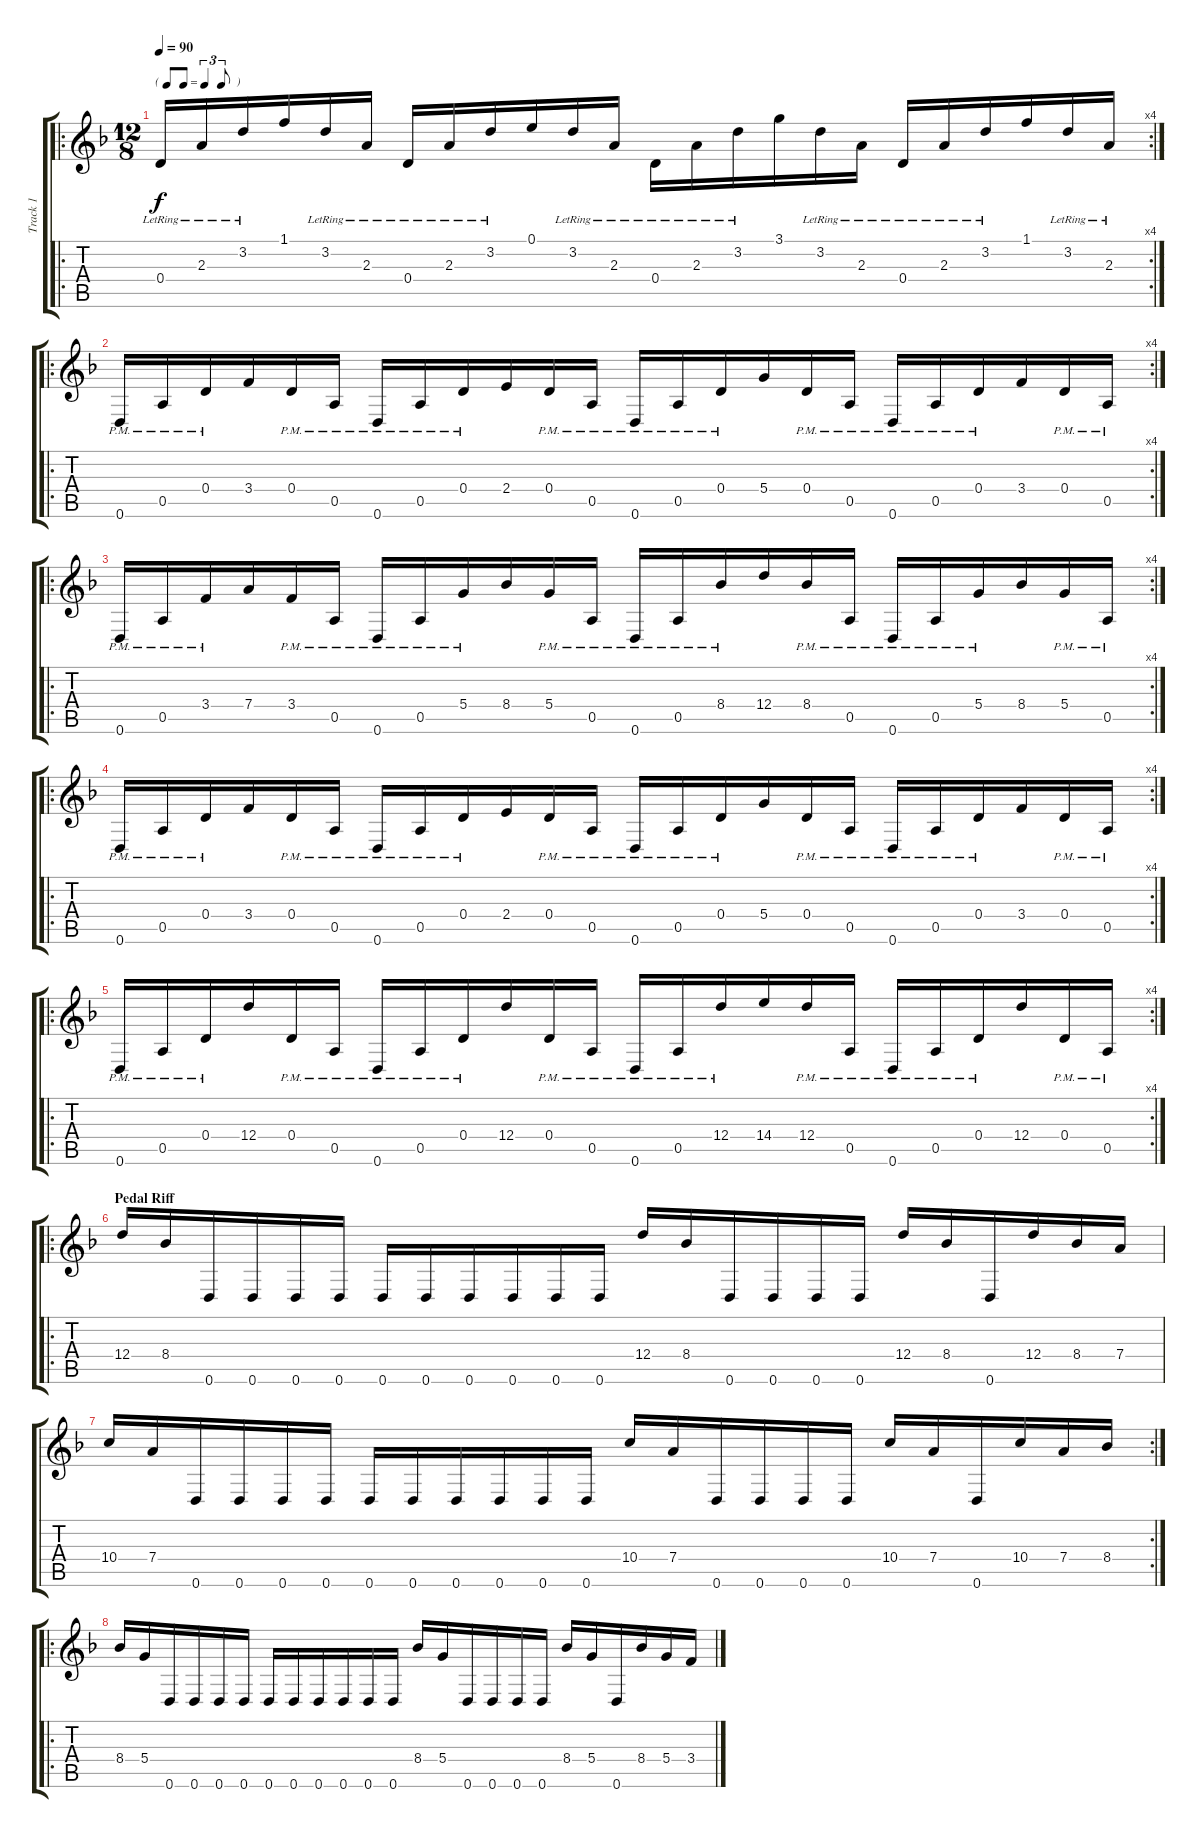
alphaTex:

\track ("Track 1" "Track 1") {instrument overdrivenguitar}
\staff {score tabs}
\tuning (E4 B3 G3 D3 A2 D2) {hide}
\ro
\rc 4
\ts (12 8)
\tf triplet8th
\tempo 90
\clef g2
\ks dminor
0.4{lr}.16{dy f} 2.3{lr}.16 3.2{lr}.16 1.1.16 3.2{lr}.16 2.3{lr}.16 0.4{lr}.16 2.3{lr}.16 3.2{lr}.16 0.1.16 3.2{lr}.16 2.3{lr}.16 0.4{lr}.16 2.3{lr}.16 3.2{lr}.16 3.1.16 3.2{lr}.16 2.3{lr}.16 0.4{lr}.16 2.3{lr}.16 3.2{lr}.16 1.1.16 3.2{lr}.16 2.3{lr}.16 |
\ro
\rc 4
0.6{pm}.16 0.5{pm}.16 0.4{pm}.16 3.4.16 0.4{pm}.16 0.5{pm}.16 0.6{pm}.16 0.5{pm}.16 0.4{pm}.16 2.4.16 0.4{pm}.16 0.5{pm}.16 0.6{pm}.16 0.5{pm}.16 0.4{pm}.16 5.4.16 0.4{pm}.16 0.5{pm}.16 0.6{pm}.16 0.5{pm}.16 0.4{pm}.16 3.4.16 0.4{pm}.16 0.5{pm}.16 |
\ro
\rc 4
0.6{pm}.16 0.5{pm}.16 3.4{pm}.16 7.4.16 3.4{pm}.16 0.5{pm}.16 0.6{pm}.16 0.5{pm}.16 5.4{pm}.16 8.4.16 5.4{pm}.16 0.5{pm}.16 0.6{pm}.16 0.5{pm}.16 8.4{pm}.16 12.4.16 8.4{pm}.16 0.5{pm}.16 0.6{pm}.16 0.5{pm}.16 5.4{pm}.16 8.4.16 5.4{pm}.16 0.5{pm}.16 |
\ro
\rc 4
0.6{pm}.16 0.5{pm}.16 0.4{pm}.16 3.4.16 0.4{pm}.16 0.5{pm}.16 0.6{pm}.16 0.5{pm}.16 0.4{pm}.16 2.4.16 0.4{pm}.16 0.5{pm}.16 0.6{pm}.16 0.5{pm}.16 0.4{pm}.16 5.4.16 0.4{pm}.16 0.5{pm}.16 0.6{pm}.16 0.5{pm}.16 0.4{pm}.16 3.4.16 0.4{pm}.16 0.5{pm}.16 |
\ro
\rc 4
0.6{pm}.16 0.5{pm}.16 0.4{pm}.16 12.4.16 0.4{pm}.16 0.5{pm}.16 0.6{pm}.16 0.5{pm}.16 0.4{pm}.16 12.4.16 0.4{pm}.16 0.5{pm}.16 0.6{pm}.16 0.5{pm}.16 12.4{pm}.16 14.4.16 12.4{pm}.16 0.5{pm}.16 0.6{pm}.16 0.5{pm}.16 0.4{pm}.16 12.4.16 0.4{pm}.16 0.5{pm}.16 |
\ro
\section ("" "Pedal Riff")
12.4.16 8.4.16 0.6.16 0.6.16 0.6.16 0.6.16 0.6.16 0.6.16 0.6.16 0.6.16 0.6.16 0.6.16 12.4.16 8.4.16 0.6.16 0.6.16 0.6.16 0.6.16 12.4.16 8.4.16 0.6.16 12.4.16 8.4.16 7.4.16 |
\rc 2
10.4.16 7.4.16 0.6.16 0.6.16 0.6.16 0.6.16 0.6.16 0.6.16 0.6.16 0.6.16 0.6.16 0.6.16 10.4.16 7.4.16 0.6.16 0.6.16 0.6.16 0.6.16 10.4.16 7.4.16 0.6.16 10.4.16 7.4.16 8.4.16 |
\ro
8.4.16 5.4.16 0.6.16 0.6.16 0.6.16 0.6.16 0.6.16 0.6.16 0.6.16 0.6.16 0.6.16 0.6.16 8.4.16 5.4.16 0.6.16 0.6.16 0.6.16 0.6.16 8.4.16 5.4.16 0.6.16 8.4.16 5.4.16 3.4.16
